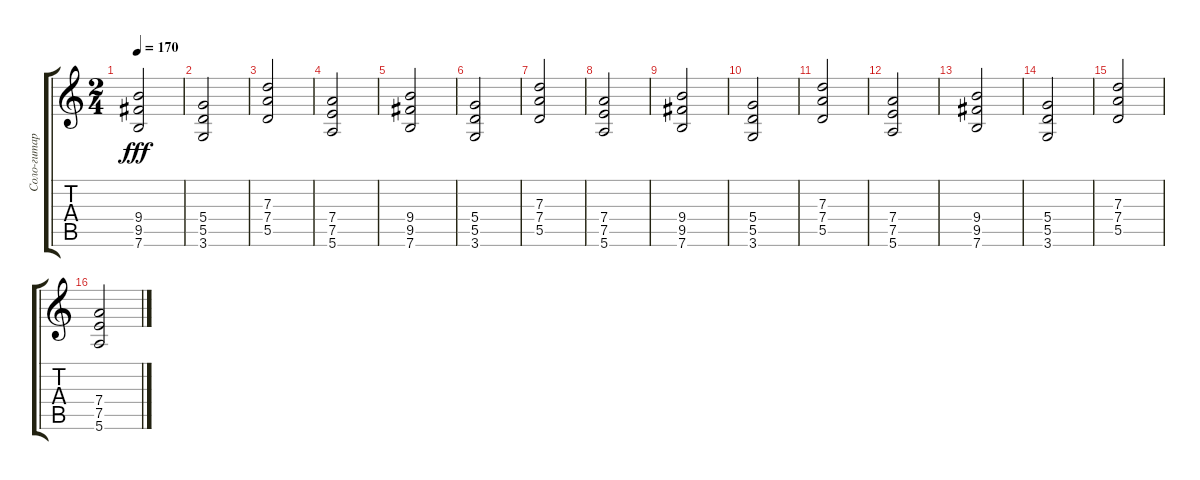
\track ("Соло-гитара" "Соло-гитар") {instrument electricguitarjazz}
\staff {score tabs}
\tuning (E4 B3 G3 D3 A2 E2) {hide}
\ts (2 4)
\tempo 170
\clef g2
\ks c
(9.4 9.5 7.6).2{dy fff} |
(5.4 5.5 3.6).2 |
(7.3 7.4 5.5).2 |
(7.4 7.5 5.6).2 |
(9.4 9.5 7.6).2 |
(5.4 5.5 3.6).2 |
(7.3 7.4 5.5).2 |
(7.4 7.5 5.6).2 |
(9.4 9.5 7.6).2 |
(5.4 5.5 3.6).2 |
(7.3 7.4 5.5).2 |
(7.4 7.5 5.6).2 |
(9.4 9.5 7.6).2 |
(5.4 5.5 3.6).2 |
(7.3 7.4 5.5).2 |
(7.4 7.5 5.6).2
